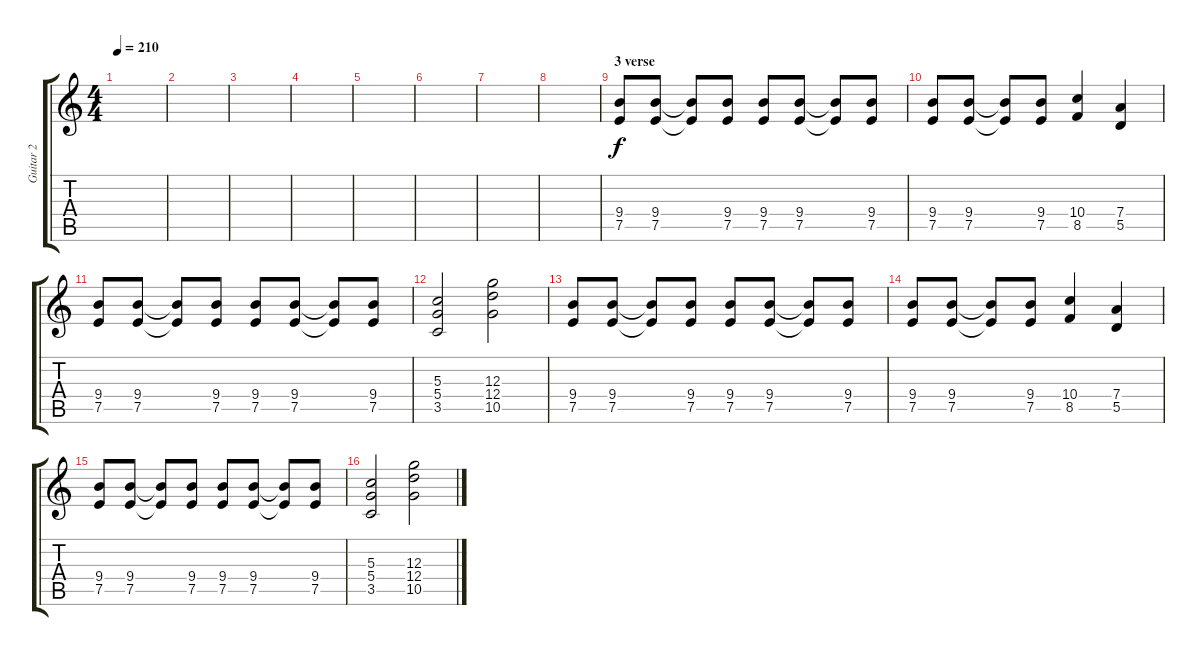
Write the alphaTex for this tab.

\track ("Guitar 2" "Guitar 2") {instrument distortionguitar}
\staff {score tabs}
\tuning (E4 B3 G3 D3 A2 E2) {hide}
\ts (4 4)
\tempo 210
\clef g2
\ks c
|
|
|
|
|
|
|
|
\section ("" "3 verse")
(9.4 7.5).8 (9.4 7.5).8 (9.4{t} 7.5{t}).8 (9.4 7.5).8 (9.4 7.5).8 (9.4 7.5).8 (9.4{t} 7.5{t}).8 (9.4 7.5).8 |
(9.4 7.5).8 (9.4 7.5).8 (9.4{t} 7.5{t}).8 (9.4 7.5).8 (10.4 8.5).4 (7.4 5.5).4 |
(9.4 7.5).8 (9.4 7.5).8 (9.4{t} 7.5{t}).8 (9.4 7.5).8 (9.4 7.5).8 (9.4 7.5).8 (9.4{t} 7.5{t}).8 (9.4 7.5).8 |
(5.3 5.4 3.5).2 (12.3 12.4 10.5).2 |
(9.4 7.5).8 (9.4 7.5).8 (9.4{t} 7.5{t}).8 (9.4 7.5).8 (9.4 7.5).8 (9.4 7.5).8 (9.4{t} 7.5{t}).8 (9.4 7.5).8 |
(9.4 7.5).8 (9.4 7.5).8 (9.4{t} 7.5{t}).8 (9.4 7.5).8 (10.4 8.5).4 (7.4 5.5).4 |
(9.4 7.5).8 (9.4 7.5).8 (9.4{t} 7.5{t}).8 (9.4 7.5).8 (9.4 7.5).8 (9.4 7.5).8 (9.4{t} 7.5{t}).8 (9.4 7.5).8 |
(5.3 5.4 3.5).2 (12.3 12.4 10.5).2
